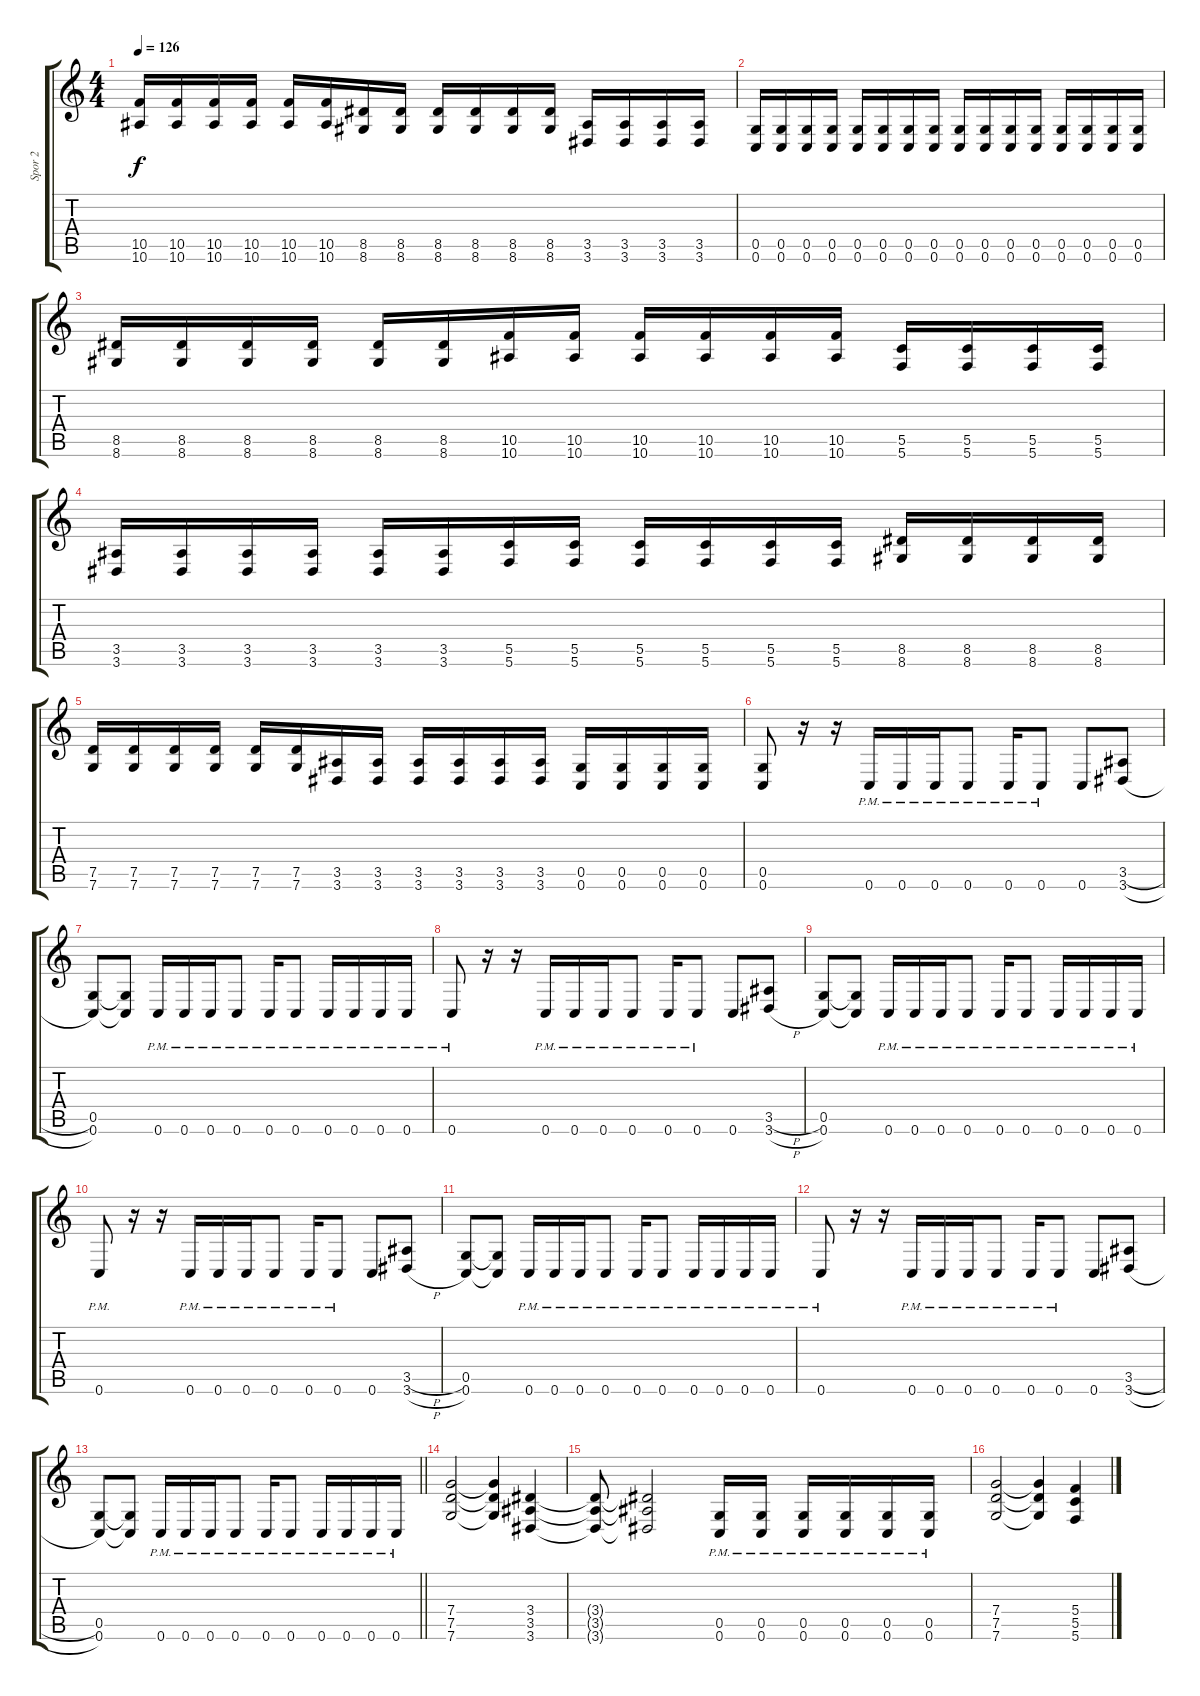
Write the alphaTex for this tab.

\track ("Spor 2" "Spor 2") {instrument distortionguitar}
\staff {score tabs}
\tuning (D4 A3 F3 C3 G2 C2) {hide}
\ts (4 4)
\tempo 126
\clef g2
\ks c
(10.5 10.6).16{dy f} (10.5 10.6).16 (10.5 10.6).16 (10.5 10.6).16 (10.5 10.6).16 (10.5 10.6).16 (8.5 8.6).16 (8.5 8.6).16 (8.5 8.6).16 (8.5 8.6).16 (8.5 8.6).16 (8.5 8.6).16 (3.5 3.6).16 (3.5 3.6).16 (3.5 3.6).16 (3.5 3.6).16 |
(0.5 0.6).16 (0.5 0.6).16 (0.5 0.6).16 (0.5 0.6).16 (0.5 0.6).16 (0.5 0.6).16 (0.5 0.6).16 (0.5 0.6).16 (0.5 0.6).16 (0.5 0.6).16 (0.5 0.6).16 (0.5 0.6).16 (0.5 0.6).16 (0.5 0.6).16 (0.5 0.6).16 (0.5 0.6).16 |
(8.5 8.6).16 (8.5 8.6).16 (8.5 8.6).16 (8.5 8.6).16 (8.5 8.6).16 (8.5 8.6).16 (10.5 10.6).16 (10.5 10.6).16 (10.5 10.6).16 (10.5 10.6).16 (10.5 10.6).16 (10.5 10.6).16 (5.5 5.6).16 (5.5 5.6).16 (5.5 5.6).16 (5.5 5.6).16 |
(3.5 3.6).16 (3.5 3.6).16 (3.5 3.6).16 (3.5 3.6).16 (3.5 3.6).16 (3.5 3.6).16 (5.5 5.6).16 (5.5 5.6).16 (5.5 5.6).16 (5.5 5.6).16 (5.5 5.6).16 (5.5 5.6).16 (8.5 8.6).16 (8.5 8.6).16 (8.5 8.6).16 (8.5 8.6).16 |
(7.5 7.6).16 (7.5 7.6).16 (7.5 7.6).16 (7.5 7.6).16 (7.5 7.6).16 (7.5 7.6).16 (3.5 3.6).16 (3.5 3.6).16 (3.5 3.6).16 (3.5 3.6).16 (3.5 3.6).16 (3.5 3.6).16 (0.5 0.6).16 (0.5 0.6).16 (0.5 0.6).16 (0.5 0.6).16 |
(0.5 0.6).8 r.16 r.16 0.6{pm}.16 0.6{pm}.16 0.6{pm}.16 0.6{pm}.8 0.6{pm}.16 0.6{pm}.8 0.6.8 (3.5{h} 3.6{h}).8 |
(0.5 0.6).8 (0.5{t} 0.6{t}).8 0.6{pm}.16 0.6{pm}.16 0.6{pm}.16 0.6{pm}.8 0.6{pm}.16 0.6{pm}.8 0.6{pm}.16 0.6{pm}.16 0.6{pm}.16 0.6{pm}.16 |
0.6{pm}.8 r.16 r.16 0.6{pm}.16 0.6{pm}.16 0.6{pm}.16 0.6{pm}.8 0.6{pm}.16 0.6{pm}.8 0.6.8 (3.5{h} 3.6{h}).8 |
(0.5 0.6).8 (0.5{t} 0.6{t}).8 0.6{pm}.16 0.6{pm}.16 0.6{pm}.16 0.6{pm}.8 0.6{pm}.16 0.6{pm}.8 0.6{pm}.16 0.6{pm}.16 0.6{pm}.16 0.6{pm}.16 |
0.6{pm}.8 r.16 r.16 0.6{pm}.16 0.6{pm}.16 0.6{pm}.16 0.6{pm}.8 0.6{pm}.16 0.6{pm}.8 0.6.8 (3.5{h} 3.6{h}).8 |
(0.5 0.6).8 (0.5{t} 0.6{t}).8 0.6{pm}.16 0.6{pm}.16 0.6{pm}.16 0.6{pm}.8 0.6{pm}.16 0.6{pm}.8 0.6{pm}.16 0.6{pm}.16 0.6{pm}.16 0.6{pm}.16 |
0.6{pm}.8 r.16 r.16 0.6{pm}.16 0.6{pm}.16 0.6{pm}.16 0.6{pm}.8 0.6{pm}.16 0.6{pm}.8 0.6.8 (3.5{h} 3.6{h}).8 |
\barLineRight lightlight
(0.5 0.6).8 (0.5{t} 0.6{t}).8 0.6{pm}.16 0.6{pm}.16 0.6{pm}.16 0.6{pm}.8 0.6{pm}.16 0.6{pm}.8 0.6{pm}.16 0.6{pm}.16 0.6{pm}.16 0.6{pm}.16 |
(7.4 7.5 7.6).2 (7.4{t} 7.5{t} 7.6{t}).4 (3.4 3.5 3.6).4 |
(3.4{t} 3.5{t} 3.6{t}).8 (3.4{t} 3.5{t} 3.6{t}).2 (0.5{pm} 0.6{pm}).16 (0.5{pm} 0.6{pm}).16 (0.5{pm} 0.6{pm}).16 (0.5{pm} 0.6{pm}).16 (0.5{pm} 0.6{pm}).16 (0.5{pm} 0.6{pm}).16 |
(7.4 7.5 7.6).2 (7.4{t} 7.5{t} 7.6{t}).4 (5.4 5.5 5.6).4
